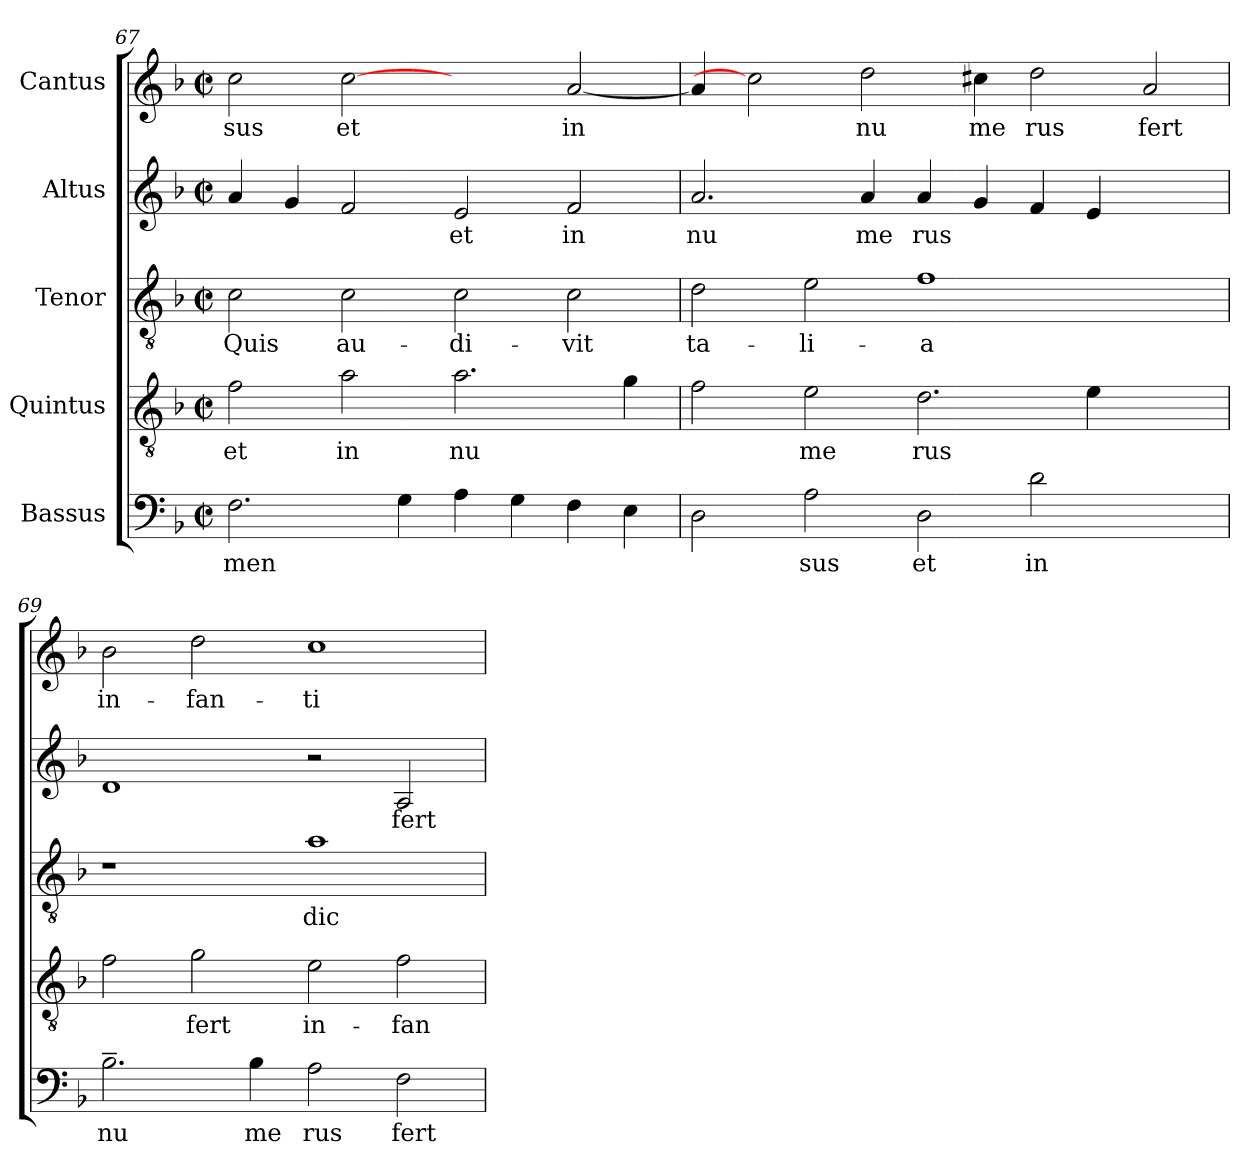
**kern	**text	**kern	**text	**kern	**text	**kern	**text	**kern	**text
*part5	*part5	*part4	*part4	*part3	*part3	*part2	*part2	*part1	*part1
*staff5	*staff5	*staff4	*staff4	*staff3	*staff3	*staff2	*staff2	*staff1	*staff1
*I"Bassus	*	*I"Quintus	*	*I"Tenor	*	*I"Altus	*	*I"Cantus	*
*clefF4	*	*clefGv2	*	*clefGv2	*	*clefG2	*	*clefG2	*
*k[b-]	*	*k[b-]	*	*k[b-]	*	*k[b-]	*	*k[b-]	*
*F:	*	*F:	*	*F:	*	*F:	*	*F:	*
*M2/2	*	*M2/2	*	*M2/2	*	*M2/2	*	*M2/2	*
*met(c|)	*	*met(c|)	*	*met(c|)	*	*met(c|)	*	*met(c|)	*
=67	=67	=67	=67	=67	=67	=67	=67	=67	=67
!	!LO:LY:b:cj	!	!LO:LY:b:cj	!	!LO:LY:b:cj	!	!LO:LY:b:cj	!	!LO:LY:b:cj
2.F\	men	2f\	et	2c\	Quis	4a/	.	2cc\	sus
!	!	!	!	!	!	!	!LO:LY:b:cj	!	!
.	.	.	.	.	.	4g/	.	.	.
!	!	!	!LO:LY:b:cj	!	!LO:LY:b:cj	!	!LO:LY:b:cj	!	!LO:LY:b:cj
.	.	2a\	in	2c\	au-	2f/	.	[2cc	et
!	!LO:LY:b:cj	!	!	!	!	!	!	!	!
4G\	.	.	.	.	.	.	.	.	.
!	!LO:LY:b:cj	!	!LO:LY:b:cj	!	!LO:LY:b:cj	!	!LO:LY:b:cj	!	!
4A\	.	2.a\	nu	2c\	-di-	2e/	et	2ryy	.
!	!LO:LY:b:cj	!	!	!	!	!	!	!	!
4G\	.	.	.	.	.	.	.	.	.
!	!LO:LY:b:cj	!	!	!	!LO:LY:b:cj	!	!LO:LY:b:cj	!	!LO:LY:b:cj
4F\	.	.	.	2c\	-vit	2f/	in	[<2a/	in
!	!LO:LY:b:cj	!	!LO:LY:b:cj	!	!	!	!	!	!
4E\	.	4g\	.	.	.	.	.	.	.
=68	=68	=68	=68	=68	=68	=68	=68	=68	=68
!	!LO:LY:b:cj	!	!LO:LY:b:cj	!	!LO:LY:b:cj	!	!LO:LY:b:cj	!	!LO:LY:b:cj
2D\	.	2f\	.	2d\	ta-	2.a/	nu	4a/]	.
.	.	.	.	.	.	.	.	2cc]	.
!	!LO:LY:b:cj	!	!LO:LY:b:cj	!	!LO:LY:b:cj	!	!	!	!
2A\	sus	2e\	me	2e\	-li-	.	.	.	.
!	!	!	!	!	!	!	!LO:LY:b:cj	!	!LO:LY:b:cj
.	.	.	.	.	.	4a/	me	2dd\	nu
!	!LO:LY:b:cj	!	!LO:LY:b:cj	!	!LO:LY:b:cj	!	!LO:LY:b:cj	!	!
2D\	et	2.d\	rus	1f	-a	4a/	rus	.	.
!	!	!	!	!	!	!	!LO:LY:b:cj	!	!LO:LY:b:cj
.	.	.	.	.	.	4g/	.	4cc#X\	me
!	!LO:LY:b:cj	!	!	!	!	!	!LO:LY:b:cj	!	!LO:LY:b:cj
2d\	in	.	.	.	.	4f/	.	2dd\	rus
!	!	!	!LO:LY:b:cj	!	!	!	!LO:LY:b:cj	!	!
.	.	4e\	.	.	.	4e/	.	.	.
!	!	!	!	!	!	!	!	!	!LO:LY:b:cj
2ryy	.	2ryy	.	2ryy	.	2ryy	.	2a/	fert
!!LO:LB:g=z
=69	=69	=69	=69	=69	=69	=69	=69	=69	=69
!	!LO:LY:b:cj	!	!LO:LY:b:cj	!	!	!	!LO:LY:b:cj	!	!LO:LY:b:cj
2.B-~>\	nu	2f\	.	1r	.	1d	.	2b-\	in-
!	!	!	!LO:LY:b:cj	!	!	!	!	!	!LO:LY:b:cj
.	.	2g\	fert	.	.	.	.	2dd\	-fan-
!	!LO:LY:b:cj	!	!	!	!	!	!	!	!
4B-\	me	.	.	.	.	.	.	.	.
!	!LO:LY:b:cj	!	!LO:LY:b:cj	!	!LO:LY:b:cj	!	!	!	!LO:LY:b:cj
2A\	rus	2e\	in-	1a	dic	2r	.	1cc	-ti-
!	!LO:LY:b:cj	!	!LO:LY:b:cj	!	!	!	!LO:LY:b:cj	!	!
2F\	fert	2f\	-fan-	.	.	2A/	fert	.	.
=	=	=	=	=	=	=	=	=	=
*-	*-	*-	*-	*-	*-	*-	*-	*-	*-
